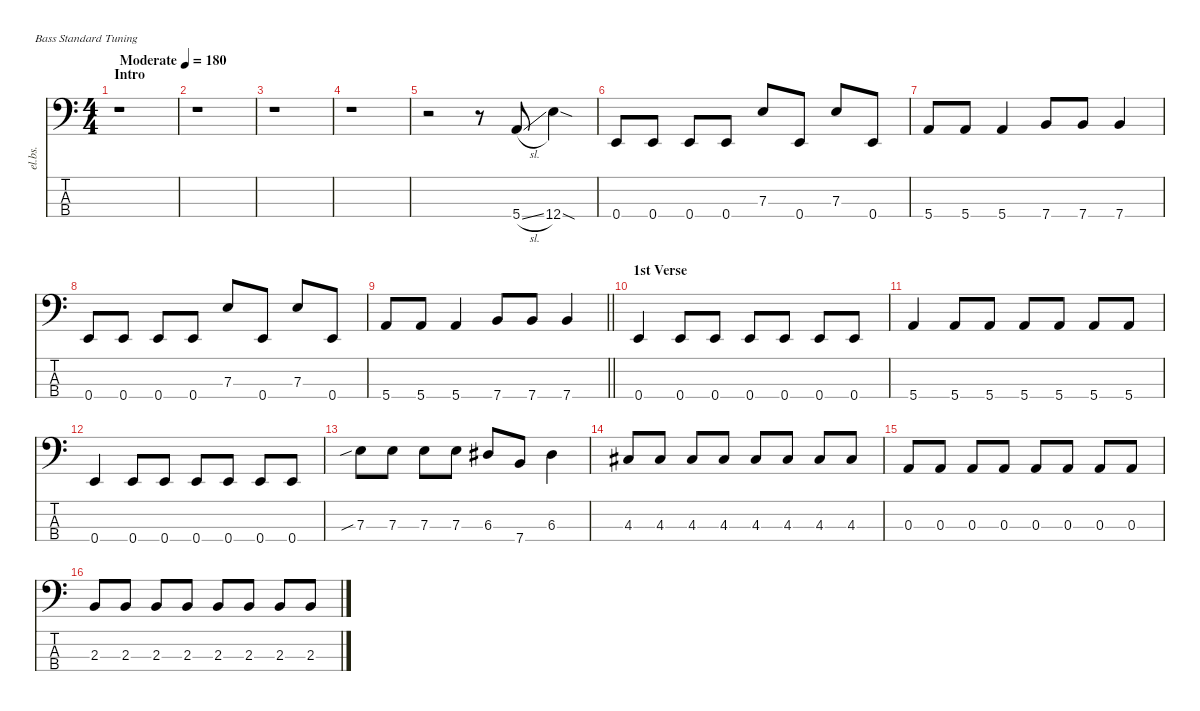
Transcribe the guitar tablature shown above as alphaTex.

\defaultSystemsLayout 4
\hideDynamics
\bracketExtendMode nobrackets
\otherSystemsTrackNameOrientation horizontal
\track ("Bass: Mio Akiyama" "el.bs.") {instrument electricbassfinger}
\staff {score tabs}
\tuning (G2 D2 A1 E1)
\ts (4 4)
\beaming (8 2 2 2 2)
\section ("" "Intro")
\tempo (180 "Moderate")
\clef f4
\ks c
r.1{dy f instrument electricbassfinger} |
r.1 |
r.1 |
r.1 |
r.2 r.8 5.4{sl}.8 12.4{sod}.4 |
0.4.8 0.4.8 0.4.8 0.4.8 7.3.8 0.4.8 7.3.8 0.4.8 |
5.4.8 5.4.8 5.4.4 7.4.8 7.4.8 7.4.4 |
0.4.8 0.4.8 0.4.8 0.4.8 7.3.8 0.4.8 7.3.8 0.4.8 |
\barLineRight lightlight
5.4.8 5.4.8 5.4.4 7.4.8 7.4.8 7.4.4 |
\section ("" "1st Verse")
0.4.4 0.4.8 0.4.8 0.4.8 0.4.8 0.4.8 0.4.8 |
5.4.4 5.4.8 5.4.8 5.4.8 5.4.8 5.4.8 5.4.8 |
0.4.4 0.4.8 0.4.8 0.4.8 0.4.8 0.4.8 0.4.8 |
7.3{sib}.8 7.3.8 7.3.8 7.3.8 6.3{acc #}.8 7.4.8 6.3{acc #}.4 |
4.3{acc #}.8 4.3{acc #}.8 4.3{acc #}.8 4.3{acc #}.8 4.3{acc #}.8 4.3{acc #}.8 4.3{acc #}.8 4.3{acc #}.8 |
0.3.8 0.3.8 0.3.8 0.3.8 0.3.8 0.3.8 0.3.8 0.3.8 |
2.3.8 2.3.8 2.3.8 2.3.8 2.3.8 2.3.8 2.3.8 2.3.8
